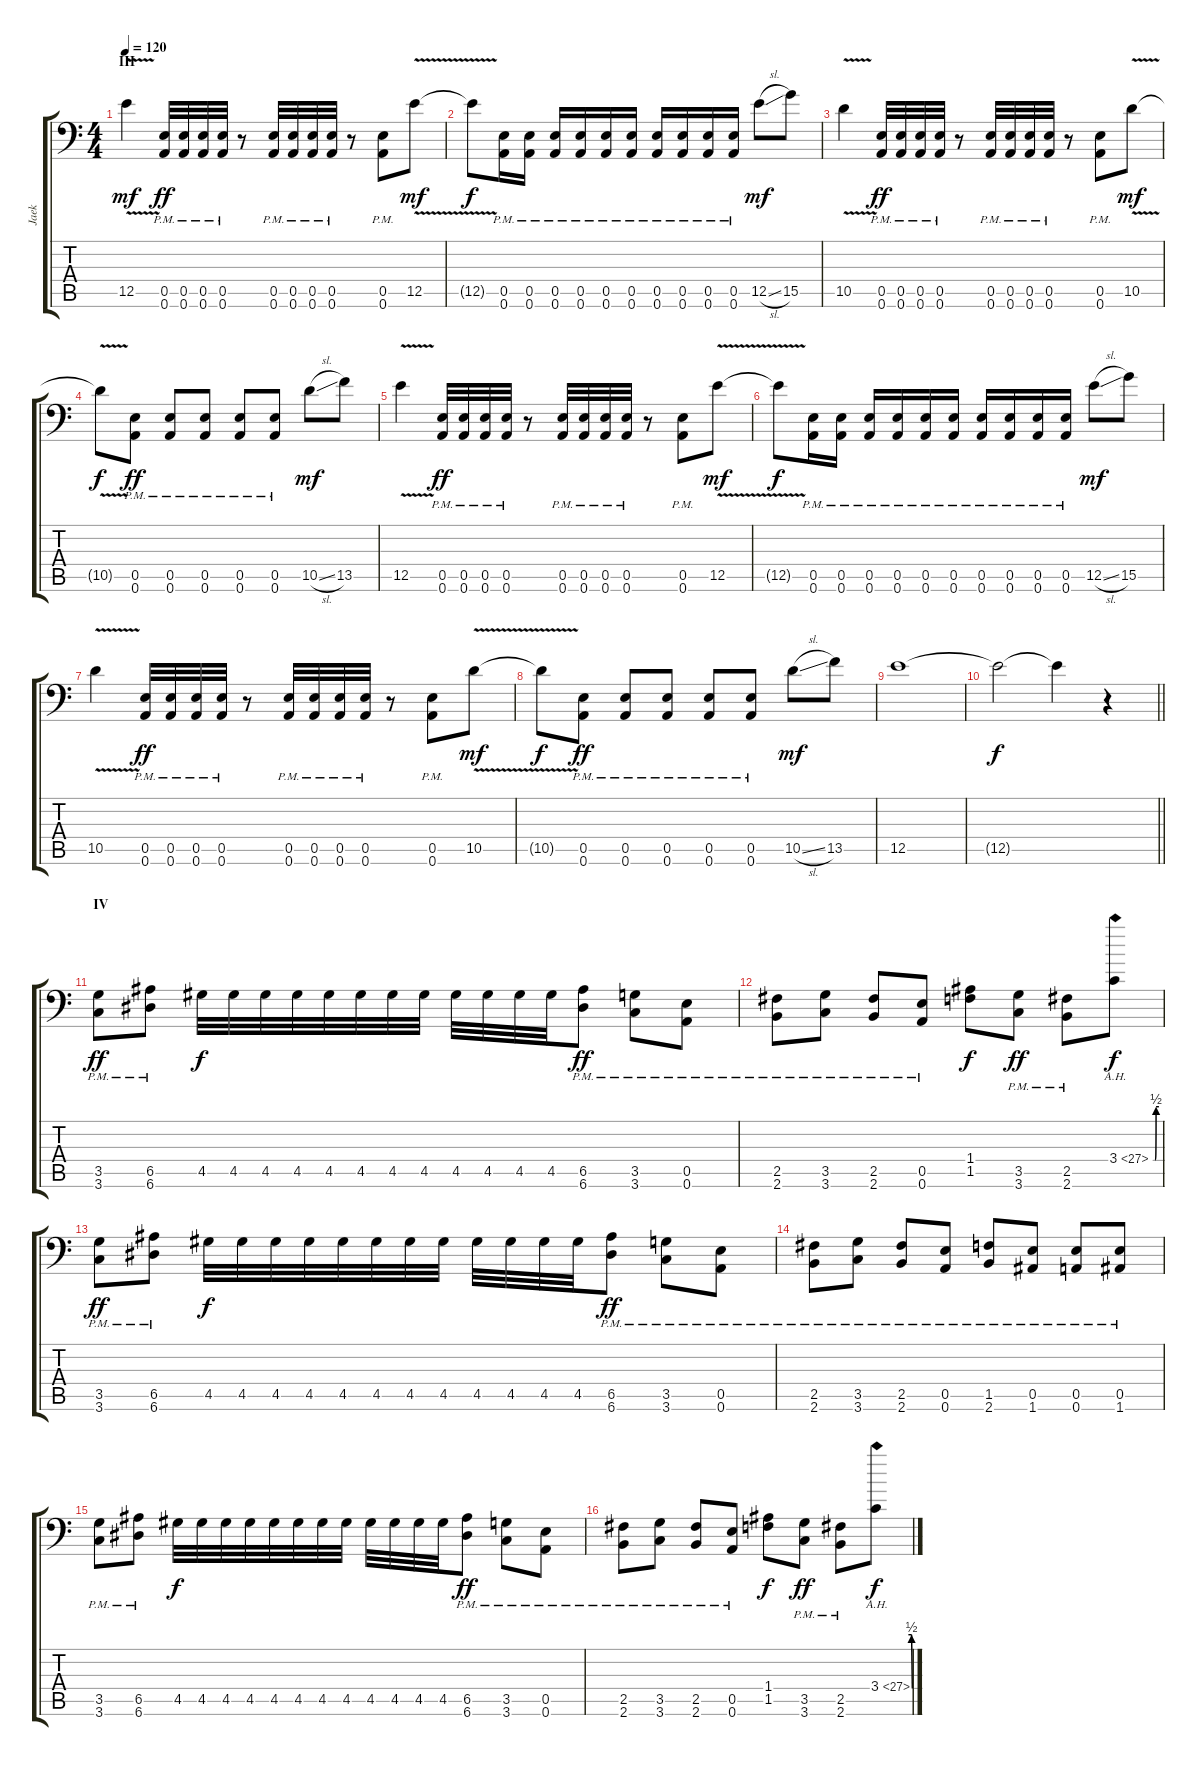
\track ("Jaek" "Jaek") {instrument distortionguitar}
\staff {score tabs}
\tuning (B3 Gb3 D3 A2 E2 A1) {hide}
\ts (4 4)
\section ("" "III")
\tempo 120
\clef f4
\ks c
12.5{v}.4{dy mf} (0.5{pm} 0.6{pm}).32{dy ff} (0.5{pm} 0.6{pm}).32 (0.5{pm} 0.6{pm}).32 (0.5{pm} 0.6{pm}).32 r.8 (0.5{pm} 0.6{pm}).32 (0.5{pm} 0.6{pm}).32 (0.5{pm} 0.6{pm}).32 (0.5{pm} 0.6{pm}).32 r.8 (0.5{pm} 0.6{pm}).8 12.5{v}.8{dy mf} |
12.5{t}.8{dy f} (0.5{pm} 0.6{pm}).16 (0.5{pm} 0.6{pm}).16 (0.5{pm} 0.6{pm}).16 (0.5{pm} 0.6{pm}).16 (0.5{pm} 0.6{pm}).16 (0.5{pm} 0.6{pm}).16 (0.5{pm} 0.6{pm}).16 (0.5{pm} 0.6{pm}).16 (0.5{pm} 0.6{pm}).16 (0.5{pm} 0.6{pm}).16 12.5{sl}.8{dy mf} 15.5.8 |
10.5{v}.4 (0.5{pm} 0.6{pm}).32{dy ff} (0.5{pm} 0.6{pm}).32 (0.5{pm} 0.6{pm}).32 (0.5{pm} 0.6{pm}).32 r.8 (0.5{pm} 0.6{pm}).32 (0.5{pm} 0.6{pm}).32 (0.5{pm} 0.6{pm}).32 (0.5{pm} 0.6{pm}).32 r.8 (0.5{pm} 0.6{pm}).8 10.5{v}.8{dy mf} |
10.5{t}.8{dy f} (0.5{pm} 0.6{pm}).8{dy ff} (0.5{pm} 0.6{pm}).8 (0.5{pm} 0.6{pm}).8 (0.5{pm} 0.6{pm}).8 (0.5{pm} 0.6{pm}).8 10.5{sl}.8{dy mf} 13.5.8 |
12.5{v}.4 (0.5{pm} 0.6{pm}).32{dy ff} (0.5{pm} 0.6{pm}).32 (0.5{pm} 0.6{pm}).32 (0.5{pm} 0.6{pm}).32 r.8 (0.5{pm} 0.6{pm}).32 (0.5{pm} 0.6{pm}).32 (0.5{pm} 0.6{pm}).32 (0.5{pm} 0.6{pm}).32 r.8 (0.5{pm} 0.6{pm}).8 12.5{v}.8{dy mf} |
12.5{t}.8{dy f} (0.5{pm} 0.6{pm}).16 (0.5{pm} 0.6{pm}).16 (0.5{pm} 0.6{pm}).16 (0.5{pm} 0.6{pm}).16 (0.5{pm} 0.6{pm}).16 (0.5{pm} 0.6{pm}).16 (0.5{pm} 0.6{pm}).16 (0.5{pm} 0.6{pm}).16 (0.5{pm} 0.6{pm}).16 (0.5{pm} 0.6{pm}).16 12.5{sl}.8{dy mf} 15.5.8 |
10.5{v}.4 (0.5{pm} 0.6{pm}).32{dy ff} (0.5{pm} 0.6{pm}).32 (0.5{pm} 0.6{pm}).32 (0.5{pm} 0.6{pm}).32 r.8 (0.5{pm} 0.6{pm}).32 (0.5{pm} 0.6{pm}).32 (0.5{pm} 0.6{pm}).32 (0.5{pm} 0.6{pm}).32 r.8 (0.5{pm} 0.6{pm}).8 10.5{v}.8{dy mf} |
10.5{t}.8{dy f} (0.5{pm} 0.6{pm}).8{dy ff} (0.5{pm} 0.6{pm}).8 (0.5{pm} 0.6{pm}).8 (0.5{pm} 0.6{pm}).8 (0.5{pm} 0.6{pm}).8 10.5{sl}.8{dy mf} 13.5.8 |
12.5.1 |
\barLineRight lightlight
12.5{t}.2{dy f} 12.5{t}.4 r.4 |
\section ("" "IV")
(3.5{pm} 3.6{pm}).8{dy ff} (6.5{pm} 6.6{pm}).8 4.5.32{dy f} 4.5.32 4.5.32 4.5.32 4.5.32 4.5.32 4.5.32 4.5.32 4.5.32 4.5.32 4.5.32 4.5.32 (6.5{pm} 6.6{pm}).8{dy ff} (3.5{pm} 3.6{pm}).8 (0.5{pm} 0.6{pm}).8 |
(2.5{pm} 2.6{pm}).8 (3.5{pm} 3.6{pm}).8 (2.5{pm} 2.6{pm}).8 (0.5{pm} 0.6{pm}).8 (1.4 1.5).8{dy f} (3.5{pm} 3.6{pm}).8{dy ff} (2.5{pm} 2.6{pm}).8 3.4{be (custom 0 0 23 0 30 2 60 2) ah 24}.8{dy f} |
(3.5{pm} 3.6{pm}).8{dy ff} (6.5{pm} 6.6{pm}).8 4.5.32{dy f} 4.5.32 4.5.32 4.5.32 4.5.32 4.5.32 4.5.32 4.5.32 4.5.32 4.5.32 4.5.32 4.5.32 (6.5{pm} 6.6{pm}).8{dy ff} (3.5{pm} 3.6{pm}).8 (0.5{pm} 0.6{pm}).8 |
(2.5{pm} 2.6{pm}).8 (3.5{pm} 3.6{pm}).8 (2.5{pm} 2.6{pm}).8 (0.5{pm} 0.6{pm}).8 (1.5{pm} 2.6{pm}).8 (0.5{pm} 1.6{pm}).8 (0.5{pm} 0.6{pm}).8 (0.5{pm} 1.6{pm}).8 |
(3.5{pm} 3.6{pm}).8 (6.5{pm} 6.6{pm}).8 4.5.32{dy f} 4.5.32 4.5.32 4.5.32 4.5.32 4.5.32 4.5.32 4.5.32 4.5.32 4.5.32 4.5.32 4.5.32 (6.5{pm} 6.6{pm}).8{dy ff} (3.5{pm} 3.6{pm}).8 (0.5{pm} 0.6{pm}).8 |
(2.5{pm} 2.6{pm}).8 (3.5{pm} 3.6{pm}).8 (2.5{pm} 2.6{pm}).8 (0.5{pm} 0.6{pm}).8 (1.4 1.5).8{dy f} (3.5{pm} 3.6{pm}).8{dy ff} (2.5{pm} 2.6{pm}).8 3.4{be (custom 0 0 23 0 30 2 60 2) ah 24}.8{dy f}
